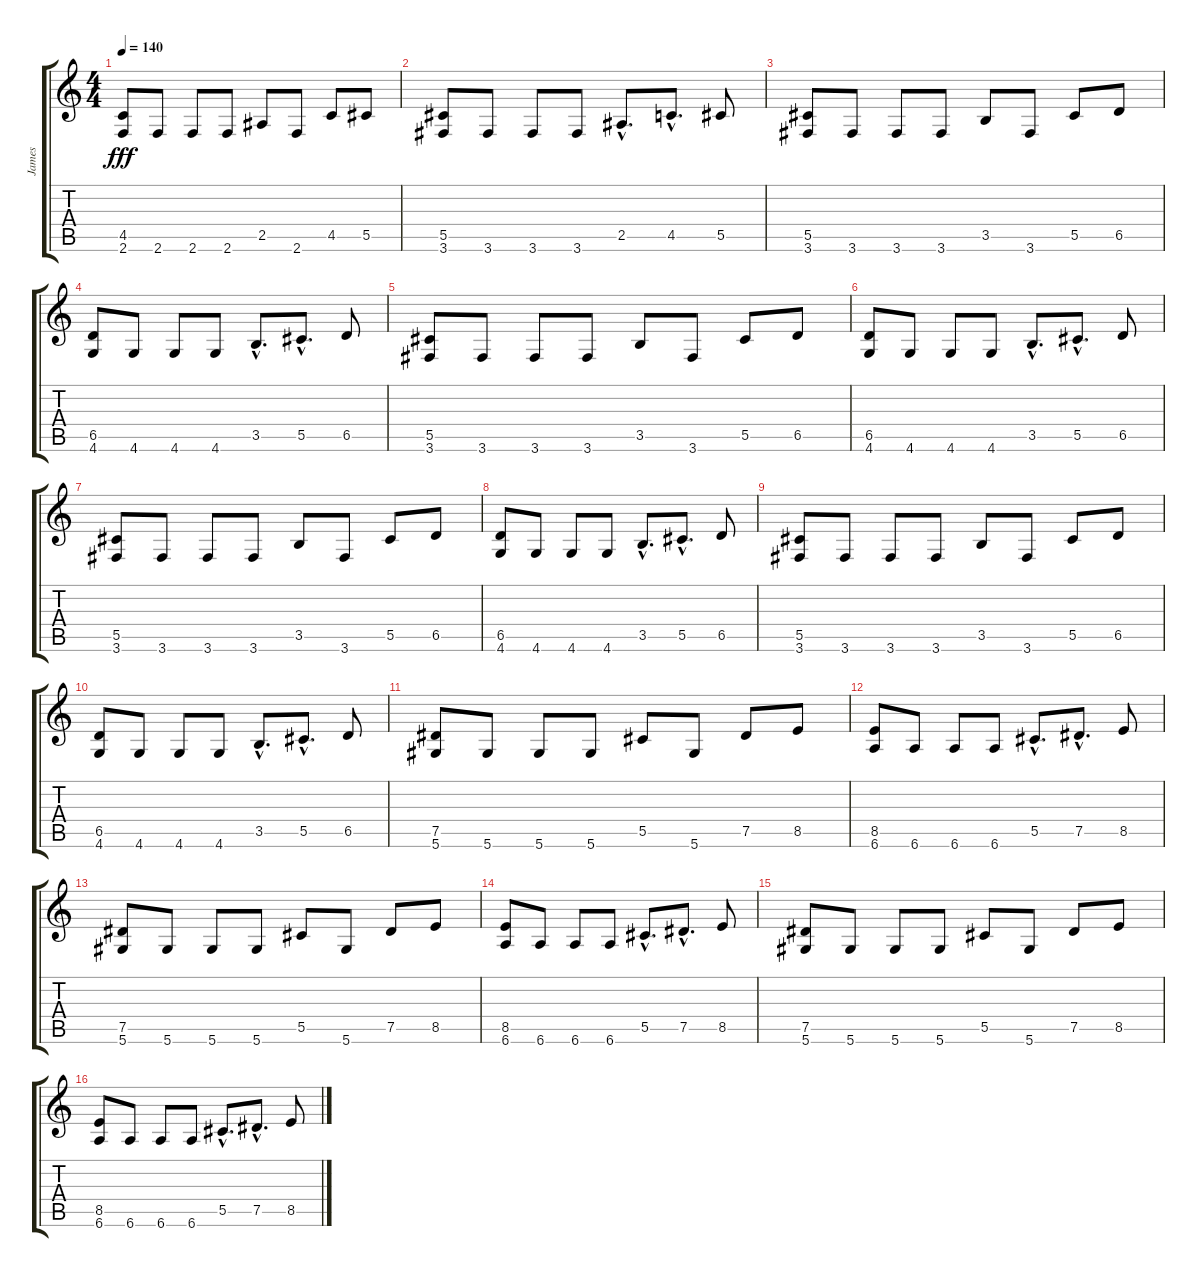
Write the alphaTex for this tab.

\track ("James" "James") {instrument distortionguitar}
\staff {score tabs}
\tuning (Eb4 Bb3 Gb3 Db3 Ab2 Eb2) {hide}
\ts (4 4)
\tempo 140
\clef g2
\ks c
(4.5 2.6).8{dy fff} 2.6.8 2.6.8 2.6.8 2.5.8 2.6.8 4.5.8 5.5.8 |
(5.5 3.6).8 3.6.8 3.6.8 3.6.8 2.5{hac}.8{d} 4.5{hac}.8{d} 5.5.8 |
(5.5 3.6).8 3.6.8 3.6.8 3.6.8 3.5.8 3.6.8 5.5.8 6.5.8 |
(6.5 4.6).8 4.6.8 4.6.8 4.6.8 3.5{hac}.8{d} 5.5{hac}.8{d} 6.5.8 |
(5.5 3.6).8 3.6.8 3.6.8 3.6.8 3.5.8 3.6.8 5.5.8 6.5.8 |
(6.5 4.6).8 4.6.8 4.6.8 4.6.8 3.5{hac}.8{d} 5.5{hac}.8{d} 6.5.8 |
(5.5 3.6).8 3.6.8 3.6.8 3.6.8 3.5.8 3.6.8 5.5.8 6.5.8 |
(6.5 4.6).8 4.6.8 4.6.8 4.6.8 3.5{hac}.8{d} 5.5{hac}.8{d} 6.5.8 |
(5.5 3.6).8 3.6.8 3.6.8 3.6.8 3.5.8 3.6.8 5.5.8 6.5.8 |
(6.5 4.6).8 4.6.8 4.6.8 4.6.8 3.5{hac}.8{d} 5.5{hac}.8{d} 6.5.8 |
(7.5 5.6).8 5.6.8 5.6.8 5.6.8 5.5.8 5.6.8 7.5.8 8.5.8 |
(8.5 6.6).8 6.6.8 6.6.8 6.6.8 5.5{hac}.8{d} 7.5{hac}.8{d} 8.5.8 |
(7.5 5.6).8 5.6.8 5.6.8 5.6.8 5.5.8 5.6.8 7.5.8 8.5.8 |
(8.5 6.6).8 6.6.8 6.6.8 6.6.8 5.5{hac}.8{d} 7.5{hac}.8{d} 8.5.8 |
(7.5 5.6).8 5.6.8 5.6.8 5.6.8 5.5.8 5.6.8 7.5.8 8.5.8 |
(8.5 6.6).8 6.6.8 6.6.8 6.6.8 5.5{hac}.8{d} 7.5{hac}.8{d} 8.5.8
